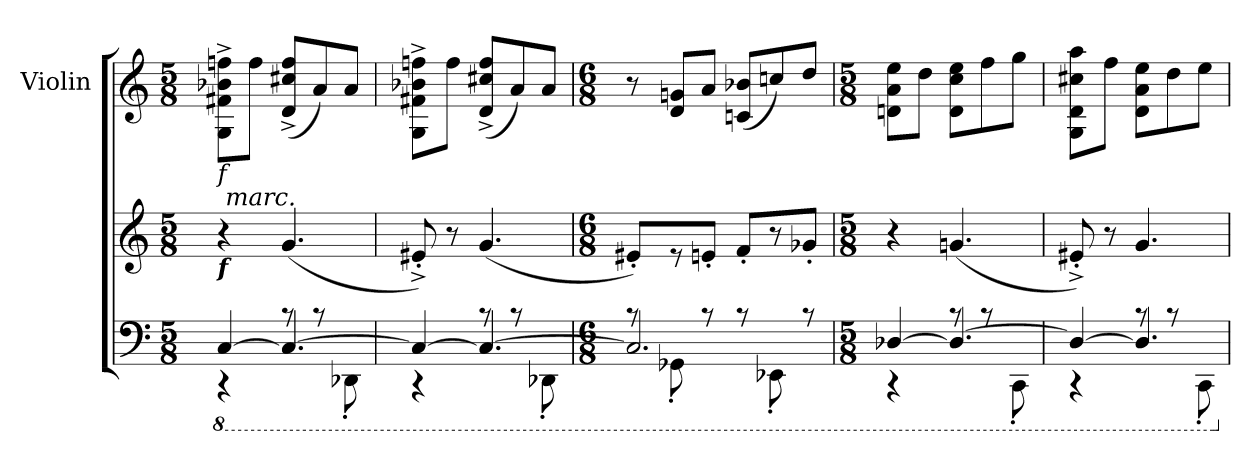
**kern	**kern	**kern
*part2	*part2	*part1
*staff3	*staff2	*staff1
*	*	*I"Violin
*	*	*I'Vln.
*clefF4	*clefG2	*clefG2
*k[]	*k[]	*k[]
*M5/8	*M5/8	*M5/8
*MM120	*MM120	*MM120
*8ba	*	*
=1	=1	=1
*^	*	*
!	!	!	!LO:TX:b:i:t=f\n marc.
!	!	!LO:TX:b:Bi:t=f	!
[4CC/	4r	4r	8G^\ 8f#X^\ 8b-X^\ 8ffn^\L
.	.	.	8ff\J
4.CC/_	8rBB	(<4.g/	(<8d^/ 8cc#X^/ 8ff^/L
.	8rBB	.	8a/)
.	8DDD-X'\	.	8a/J
=2	=2	=2	=2
4CC/_	4r	8e#X'^/)	8G^\ 8f#X^\ 8b-X^\ 8ffn^\L
.	.	8r	8ff\J
4.CC/_	8rBB	(<4.g/	(<8d^/ 8cc#X^/ 8ff^/L
.	8rBB	.	8a/)
.	8DDD-X'\	.	8a/J
=3	=3	=3	=3
*M6/8	*	*M6/8	*M6/8
2.CC/]	8rBB	8e#X'/L)	8r
.	8GGG-X'\	8r	8d/ 8gni/L
.	8rBB	8en'/J	8a/J
.	8rBB	8f'/L	(<8cn/ 8b-X/L
.	8EEE-X'\	8r	8ccn/)
.	8rBB	8g-X'/J	8dd/J
=4	=4	=4	=4
*M5/8	*	*M5/8	*M5/8
[4DD-X/	4r	4r	8dni\ 8a\ 8ee\L
.	.	.	8dd\J
4.DD-/_	8rBB	(<4.gn/	8d\ 8cc\ 8ee\L
.	8rBB	.	8ff\
.	8CCC'\	.	8gg\J
=5	=5	=5	=5
4DD-/_	4r	8e#X'^/)	8G\ 8d\ 8cc#X\ 8aa\L
.	.	8r	8ff\J
4.DD-/]	8rBB	4.g/	8d\ 8a\ 8ee\L
.	8rBB	.	8dd\
.	8CCC'\	.	8ee\J
*X8ba	*	*	*
*v	*v	*	*
=	=	=
*-	*-	*-
